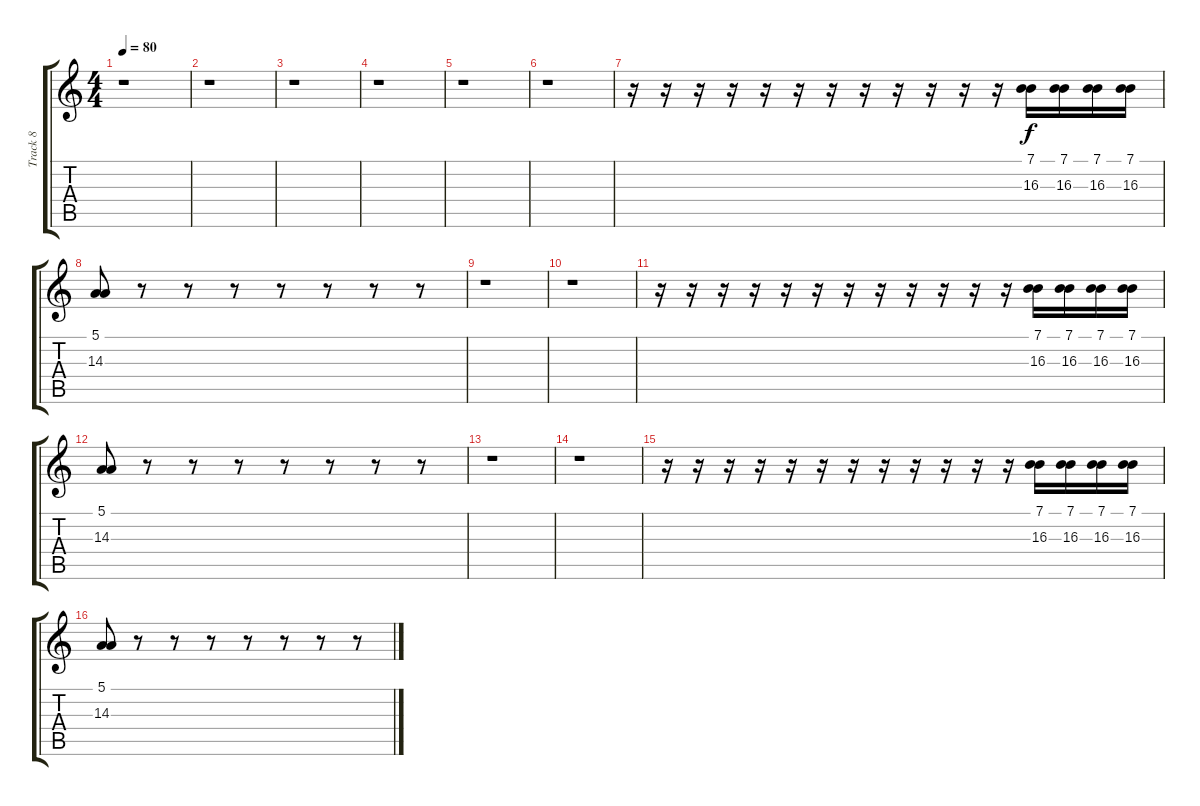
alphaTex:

\track ("Track 8" "Track 8") {instrument lead1square}
\staff {score tabs}
\tuning (E4 B3 G3 D3 A2 E2) {hide}
\ts (4 4)
\tempo 80
\clef g2
\ks c
r.1{dy f} |
r.1 |
r.1 |
r.1 |
r.1 |
r.1 |
r.16 r.16 r.16 r.16 r.16 r.16 r.16 r.16 r.16 r.16 r.16 r.16 (7.1 16.3).16 (7.1 16.3).16 (7.1 16.3).16 (7.1 16.3).16 |
(5.1 14.3).8 r.8 r.8 r.8 r.8 r.8 r.8 r.8 |
r.1 |
r.1 |
r.16 r.16 r.16 r.16 r.16 r.16 r.16 r.16 r.16 r.16 r.16 r.16 (7.1 16.3).16 (7.1 16.3).16 (7.1 16.3).16 (7.1 16.3).16 |
(5.1 14.3).8 r.8 r.8 r.8 r.8 r.8 r.8 r.8 |
r.1 |
r.1 |
r.16 r.16 r.16 r.16 r.16 r.16 r.16 r.16 r.16 r.16 r.16 r.16 (7.1 16.3).16 (7.1 16.3).16 (7.1 16.3).16 (7.1 16.3).16 |
(5.1 14.3).8 r.8 r.8 r.8 r.8 r.8 r.8 r.8
